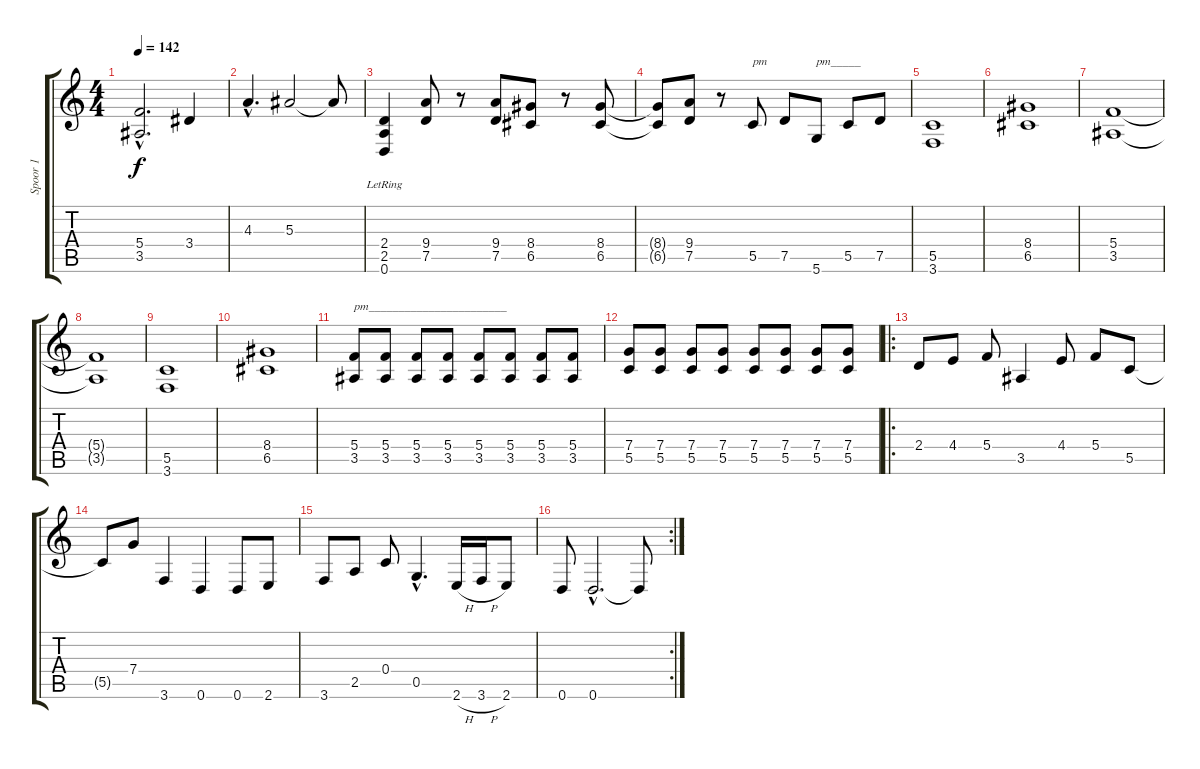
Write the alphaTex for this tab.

\track ("Spoor 1" "Spoor 1") {instrument distortionguitar}
\staff {score tabs}
\tuning (D4 A3 F3 C3 G2 D2) {hide}
\ts (4 4)
\tempo 142
\clef g2
\ks c
(5.4{hac} 3.5{hac}).2{d dy f} 3.4.4 |
4.3{hac}.4{d} 5.3.2 5.3{t}.8 |
(2.4 2.5 0.6{lr}).4 (9.4 7.5).8 r.8 (9.4 7.5).8 (8.4 6.5).8 r.8 (8.4 6.5).8 |
(8.4{t} 6.5{t}).8 (9.4 7.5).8 r.8 5.5.8{txt "pm"} 7.5.8 5.6.8{txt "pm_____"} 5.5.8 7.5.8 |
(5.5 3.6).1 |
(8.4 6.5).1 |
(5.4 3.5).1 |
(5.4{t} 3.5{t}).1 |
(5.5 3.6).1 |
(8.4 6.5).1 |
(5.4 3.5).8{txt "pm_______________________"} (5.4 3.5).8 (5.4 3.5).8 (5.4 3.5).8 (5.4 3.5).8 (5.4 3.5).8 (5.4 3.5).8 (5.4 3.5).8 |
(7.4 5.5).8 (7.4 5.5).8 (7.4 5.5).8 (7.4 5.5).8 (7.4 5.5).8 (7.4 5.5).8 (7.4 5.5).8 (7.4 5.5).8 |
\ro
2.4.8 4.4.8 5.4.8 3.5.4 4.4.8 5.4.8 5.5.8 |
5.5{t}.8 7.4.8 3.6.4 0.6.4 0.6.8 2.6.8 |
3.6.8 2.5.8 0.4.8 0.5{hac}.4{d} 2.6{h}.16 3.6{h}.16 2.6.8 |
\rc 2
0.6.8 0.6{hac}.2{d} 0.6{t}.8
